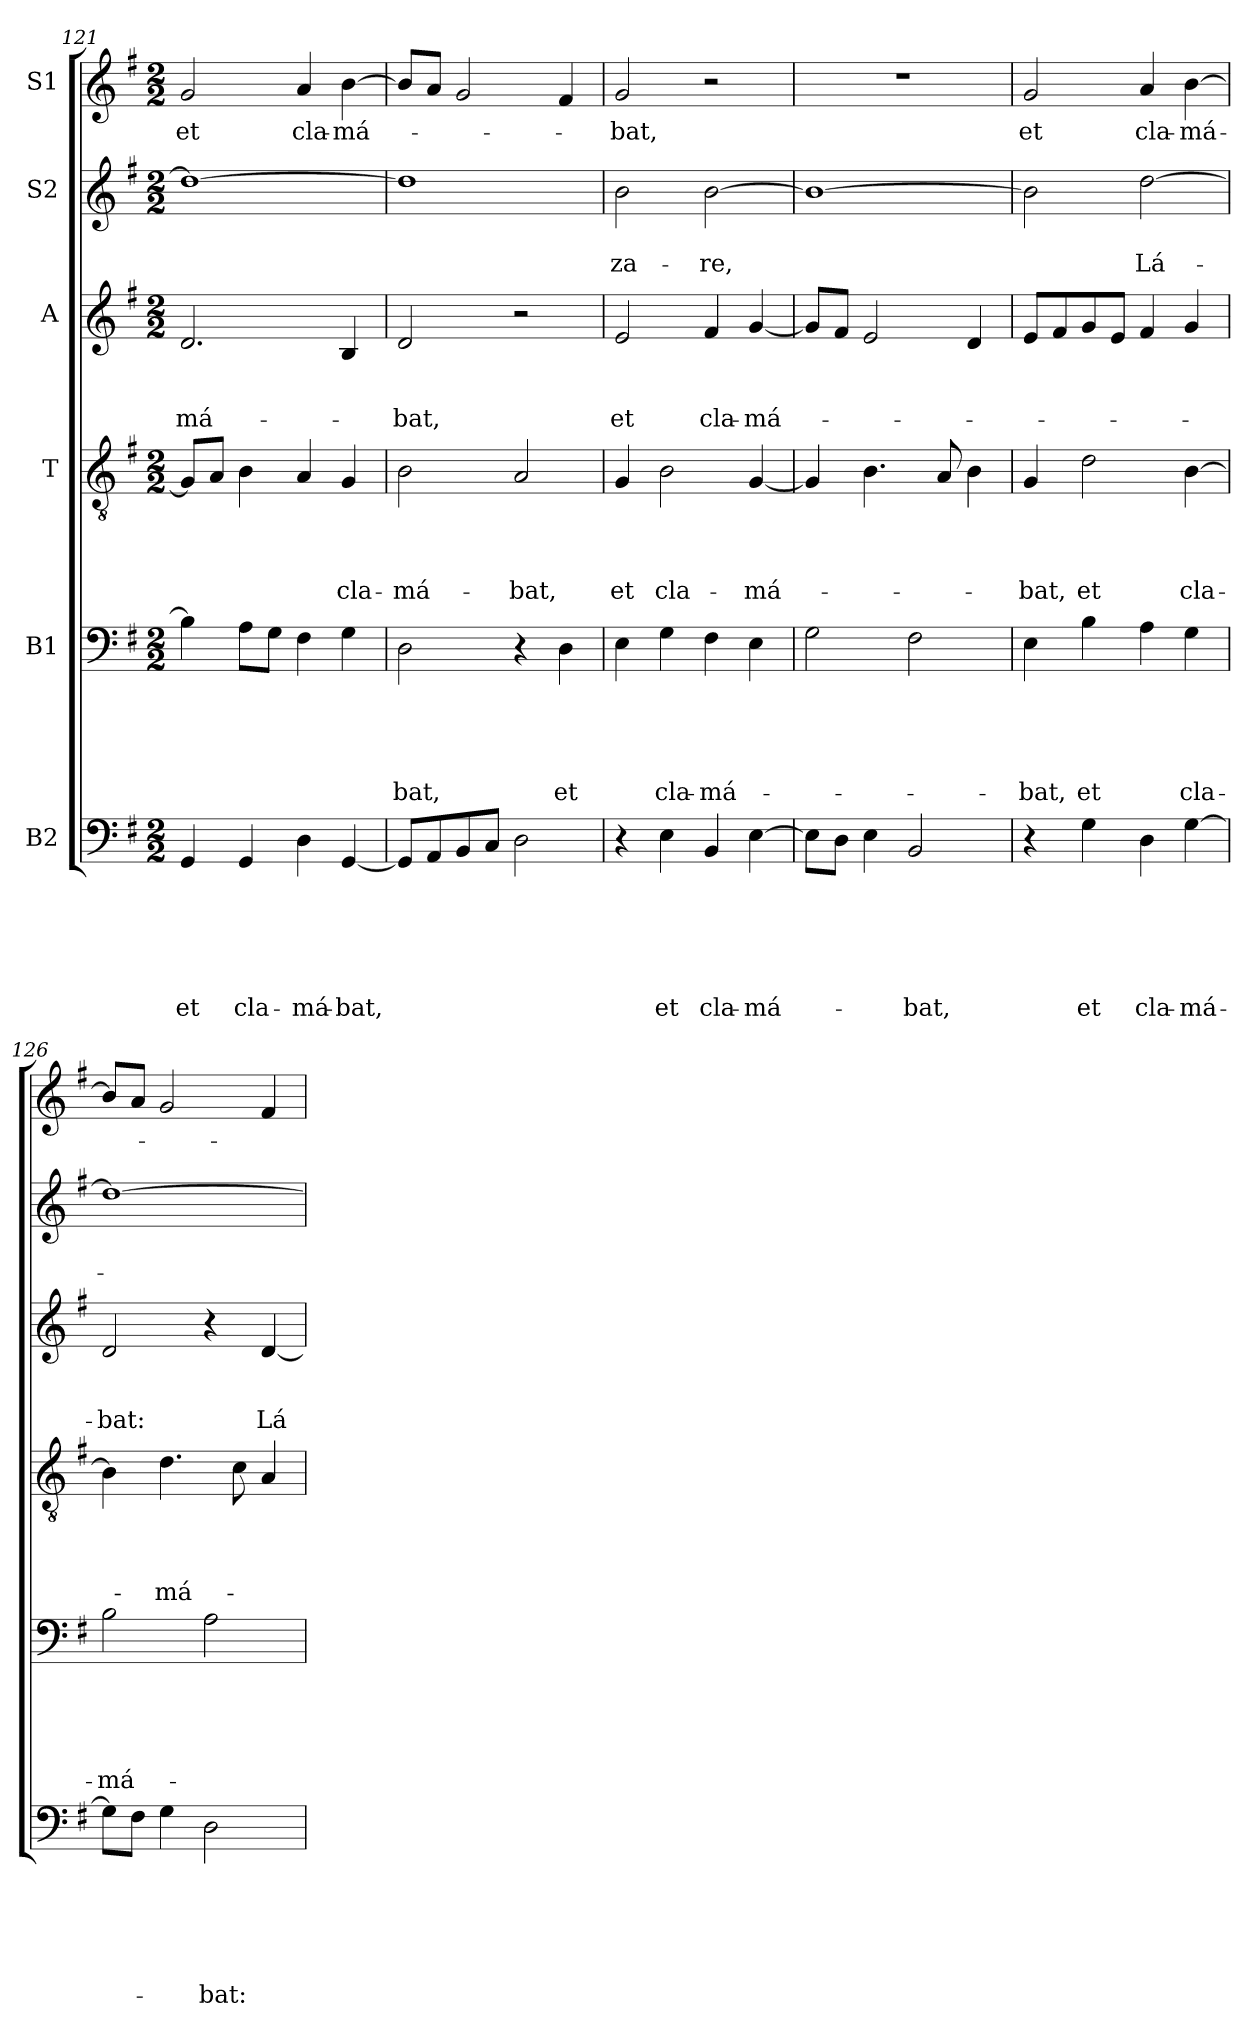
**kern	**text	**text	**text	**text	**text	**text	**kern	**text	**text	**text	**text	**text	**kern	**text	**text	**text	**text	**kern	**text	**text	**text	**kern	**text	**text	**kern	**text
*part6	*part6	*part6	*part6	*part6	*part6	*part6	*part5	*part5	*part5	*part5	*part5	*part5	*part4	*part4	*part4	*part4	*part4	*part3	*part3	*part3	*part3	*part2	*part2	*part2	*part1	*part1
*staff6	*staff6	*staff6	*staff6	*staff6	*staff6	*staff6	*staff5	*staff5	*staff5	*staff5	*staff5	*staff5	*staff4	*staff4	*staff4	*staff4	*staff4	*staff3	*staff3	*staff3	*staff3	*staff2	*staff2	*staff2	*staff1	*staff1
*I"B2	*	*	*	*	*	*	*I"B1	*	*	*	*	*	*I"T	*	*	*	*	*I"A	*	*	*	*I"S2	*	*	*I"S1	*
*clefF4	*	*	*	*	*	*	*clefF4	*	*	*	*	*	*clefGv2	*	*	*	*	*clefG2	*	*	*	*clefG2	*	*	*clefG2	*
*k[f#]	*	*	*	*	*	*	*k[f#]	*	*	*	*	*	*k[f#]	*	*	*	*	*k[f#]	*	*	*	*k[f#]	*	*	*k[f#]	*
*G:	*	*	*	*	*	*	*G:	*	*	*	*	*	*G:	*	*	*	*	*G:	*	*	*	*G:	*	*	*G:	*
*M2/2	*	*	*	*	*	*	*M2/2	*	*	*	*	*	*M2/2	*	*	*	*	*M2/2	*	*	*	*M2/2	*	*	*M2/2	*
=121	=121	=121	=121	=121	=121	=121	=121	=121	=121	=121	=121	=121	=121	=121	=121	=121	=121	=121	=121	=121	=121	=121	=121	=121	=121	=121
!	!	!	!	!	!	!LO:LY:b	!	!	!	!	!	!	!	!	!	!	!	!	!	!	!LO:LY:b	!	!	!	!	!LO:LY:b
4GG/	.	.	.	.	.	et	4B\]	.	.	.	.	.	8G/L]	.	.	.	.	2.d/	.	.	-má-	1dd_	.	.	2g/	et
.	.	.	.	.	.	.	.	.	.	.	.	.	8A/J	.	.	.	.	.	.	.	.	.	.	.	.	.
!	!	!	!	!	!	!LO:LY:b	!	!	!	!	!	!	!	!	!	!	!	!	!	!	!	!	!	!	!	!
4GG/	.	.	.	.	.	cla-	8A\L	.	.	.	.	.	4B\	.	.	.	.	.	.	.	.	.	.	.	.	.
.	.	.	.	.	.	.	8G\J	.	.	.	.	.	.	.	.	.	.	.	.	.	.	.	.	.	.	.
!	!	!	!	!	!	!LO:LY:b	!	!	!	!	!	!	!	!	!	!	!	!	!	!	!	!	!	!	!	!LO:LY:b
4D\	.	.	.	.	.	-má-	4F#\	.	.	.	.	.	4A/	.	.	.	.	.	.	.	.	.	.	.	4a/	cla-
!	!	!	!	!	!	!LO:LY:b	!	!	!	!	!	!	!	!	!	!	!LO:LY:b	!	!	!	!	!	!	!	!	!LO:LY:b
[4GG/	.	.	.	.	.	-bat,	4G\	.	.	.	.	.	4G/	.	.	.	cla-	4B/	.	.	.	.	.	.	[4b\	-má-
=122	=122	=122	=122	=122	=122	=122	=122	=122	=122	=122	=122	=122	=122	=122	=122	=122	=122	=122	=122	=122	=122	=122	=122	=122	=122	=122
!	!	!	!	!	!	!	!	!	!	!	!	!LO:LY:b	!	!	!	!	!LO:LY:b	!	!	!	!LO:LY:b	!	!	!	!	!
8GG/L]	.	.	.	.	.	.	2D\	.	.	.	.	-bat,	2B\	.	.	.	-má-	2d/	.	.	-bat,	1dd]	.	.	8b/L]	.
8AA/	.	.	.	.	.	.	.	.	.	.	.	.	.	.	.	.	.	.	.	.	.	.	.	.	8a/J	.
8BB/	.	.	.	.	.	.	.	.	.	.	.	.	.	.	.	.	.	.	.	.	.	.	.	.	2g/	.
8C/J	.	.	.	.	.	.	.	.	.	.	.	.	.	.	.	.	.	.	.	.	.	.	.	.	.	.
!	!	!	!	!	!	!	!	!	!	!	!	!	!	!	!	!	!LO:LY:b	!	!	!	!	!	!	!	!	!
2D\	.	.	.	.	.	.	4r	.	.	.	.	.	2A/	.	.	.	-bat,	2r	.	.	.	.	.	.	.	.
!	!	!	!	!	!	!	!	!	!	!	!	!LO:LY:b	!	!	!	!	!	!	!	!	!	!	!	!	!	!
.	.	.	.	.	.	.	4D\	.	.	.	.	et	.	.	.	.	.	.	.	.	.	.	.	.	4f#/	.
=123	=123	=123	=123	=123	=123	=123	=123	=123	=123	=123	=123	=123	=123	=123	=123	=123	=123	=123	=123	=123	=123	=123	=123	=123	=123	=123
!	!	!	!	!	!	!	!	!	!	!	!	!	!	!	!	!	!LO:LY:b	!	!	!	!LO:LY:b	!	!	!LO:LY:b	!	!LO:LY:b
4r	.	.	.	.	.	.	4E\	.	.	.	.	.	4G/	.	.	.	et	2e/	.	.	et	2b\	.	-za-	2g/	-bat,
!	!	!	!	!	!	!LO:LY:b	!	!	!	!	!	!LO:LY:b	!	!	!	!	!LO:LY:b	!	!	!	!	!	!	!	!	!
4E\	.	.	.	.	.	et	4G\	.	.	.	.	cla-	2B\	.	.	.	cla-	.	.	.	.	.	.	.	.	.
!	!	!	!	!	!	!LO:LY:b	!	!	!	!	!	!LO:LY:b	!	!	!	!	!	!	!	!	!LO:LY:b	!	!	!LO:LY:b	!	!
4BB/	.	.	.	.	.	cla-	4F#\	.	.	.	.	-má-	.	.	.	.	.	4f#/	.	.	cla-	[2b\	.	-re,	2r	.
!	!	!	!	!	!	!LO:LY:b	!	!	!	!	!	!	!	!	!	!	!LO:LY:b	!	!	!	!LO:LY:b	!	!	!	!	!
[4E\	.	.	.	.	.	-má-	4E\	.	.	.	.	.	[4G/	.	.	.	-má-	[4g/	.	.	-má-	.	.	.	.	.
=124	=124	=124	=124	=124	=124	=124	=124	=124	=124	=124	=124	=124	=124	=124	=124	=124	=124	=124	=124	=124	=124	=124	=124	=124	=124	=124
8E\L]	.	.	.	.	.	.	2G\	.	.	.	.	.	4G/]	.	.	.	.	8g/L]	.	.	.	1b_	.	.	1r	.
8D\J	.	.	.	.	.	.	.	.	.	.	.	.	.	.	.	.	.	8f#/J	.	.	.	.	.	.	.	.
4E\	.	.	.	.	.	.	.	.	.	.	.	.	4.B\	.	.	.	.	2e/	.	.	.	.	.	.	.	.
!	!	!	!	!	!	!LO:LY:b	!	!	!	!	!	!	!	!	!	!	!	!	!	!	!	!	!	!	!	!
2BB/	.	.	.	.	.	-bat,	2F#\	.	.	.	.	.	.	.	.	.	.	.	.	.	.	.	.	.	.	.
.	.	.	.	.	.	.	.	.	.	.	.	.	8A/	.	.	.	.	.	.	.	.	.	.	.	.	.
.	.	.	.	.	.	.	.	.	.	.	.	.	4B\	.	.	.	.	4d/	.	.	.	.	.	.	.	.
!!LO:PB:g=z
=125	=125	=125	=125	=125	=125	=125	=125	=125	=125	=125	=125	=125	=125	=125	=125	=125	=125	=125	=125	=125	=125	=125	=125	=125	=125	=125
!	!	!	!	!	!	!	!	!	!	!	!	!LO:LY:b	!	!	!	!	!LO:LY:b	!	!	!	!	!	!	!	!	!LO:LY:b
4r	.	.	.	.	.	.	4E\	.	.	.	.	-bat,	4G/	.	.	.	-bat,	8e/L	.	.	.	2b\]	.	.	2g/	et
.	.	.	.	.	.	.	.	.	.	.	.	.	.	.	.	.	.	8f#/	.	.	.	.	.	.	.	.
!	!	!	!	!	!	!LO:LY:b	!	!	!	!	!	!LO:LY:b	!	!	!	!	!LO:LY:b	!	!	!	!	!	!	!	!	!
4G\	.	.	.	.	.	et	4B\	.	.	.	.	et	2d\	.	.	.	et	8g/	.	.	.	.	.	.	.	.
.	.	.	.	.	.	.	.	.	.	.	.	.	.	.	.	.	.	8e/J	.	.	.	.	.	.	.	.
!	!	!	!	!	!	!LO:LY:b	!	!	!	!	!	!	!	!	!	!	!	!	!	!	!	!	!	!LO:LY:b	!	!LO:LY:b
4D\	.	.	.	.	.	cla-	4A\	.	.	.	.	.	.	.	.	.	.	4f#/	.	.	.	[2dd\	.	Lá-	4a/	cla-
!	!	!	!	!	!	!LO:LY:b	!	!	!	!	!	!LO:LY:b	!	!	!	!	!LO:LY:b	!	!	!	!	!	!	!	!	!LO:LY:b
[4G\	.	.	.	.	.	-má-	4G\	.	.	.	.	cla-	[4B\	.	.	.	cla-	4g/	.	.	.	.	.	.	[4b\	-má-
=126	=126	=126	=126	=126	=126	=126	=126	=126	=126	=126	=126	=126	=126	=126	=126	=126	=126	=126	=126	=126	=126	=126	=126	=126	=126	=126
!	!	!	!	!	!	!	!	!	!	!	!	!LO:LY:b	!	!	!	!	!	!	!	!	!LO:LY:b	!	!	!	!	!
8G\L]	.	.	.	.	.	.	2B\	.	.	.	.	-má-	4B\]	.	.	.	.	2d/	.	.	-bat:	1dd_	.	.	8b/L]	.
8F#i\J	.	.	.	.	.	.	.	.	.	.	.	.	.	.	.	.	.	.	.	.	.	.	.	.	8a/J	.
!	!	!	!	!	!	!	!	!	!	!	!	!	!	!	!	!	!LO:LY:b	!	!	!	!	!	!	!	!	!
4G\	.	.	.	.	.	.	.	.	.	.	.	.	4.d\	.	.	.	-má-	.	.	.	.	.	.	.	2g/	.
!	!	!	!	!	!	!LO:LY:b	!	!	!	!	!	!	!	!	!	!	!	!	!	!	!	!	!	!	!	!
2D\	.	.	.	.	.	-bat:	2A\	.	.	.	.	.	.	.	.	.	.	4r	.	.	.	.	.	.	.	.
.	.	.	.	.	.	.	.	.	.	.	.	.	8c\	.	.	.	.	.	.	.	.	.	.	.	.	.
!	!	!	!	!	!	!	!	!	!	!	!	!	!	!	!	!	!	!	!	!	!LO:LY:b	!	!	!	!	!
.	.	.	.	.	.	.	.	.	.	.	.	.	4A/	.	.	.	.	[4d/	.	.	Lá-	.	.	.	4f#/	.
=	=	=	=	=	=	=	=	=	=	=	=	=	=	=	=	=	=	=	=	=	=	=	=	=	=	=
*-	*-	*-	*-	*-	*-	*-	*-	*-	*-	*-	*-	*-	*-	*-	*-	*-	*-	*-	*-	*-	*-	*-	*-	*-	*-	*-
